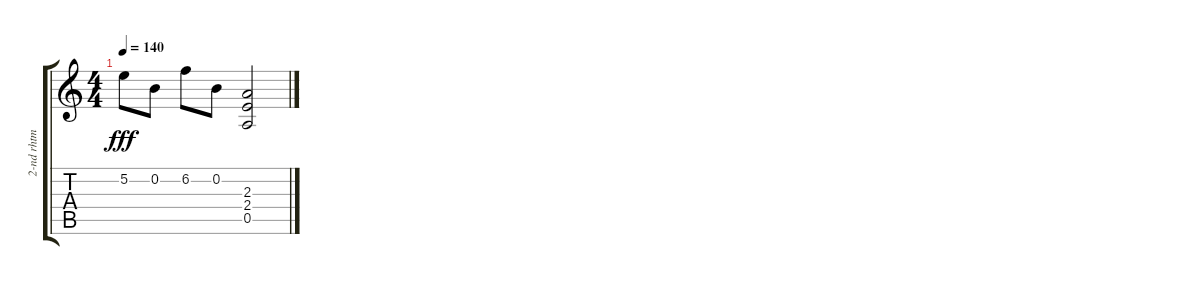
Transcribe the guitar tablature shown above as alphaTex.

\track ("2-nd rhtm gtr" "2-nd rhtm ") {instrument overdrivenguitar}
\staff {score tabs}
\tuning (E4 B3 G3 D3 A2 E2) {hide}
\ts (4 4)
\tempo 140
\clef g2
\ks c
5.2.8{dy fff} 0.2.8 6.2.8 0.2.8 (2.3 2.4 0.5).2
